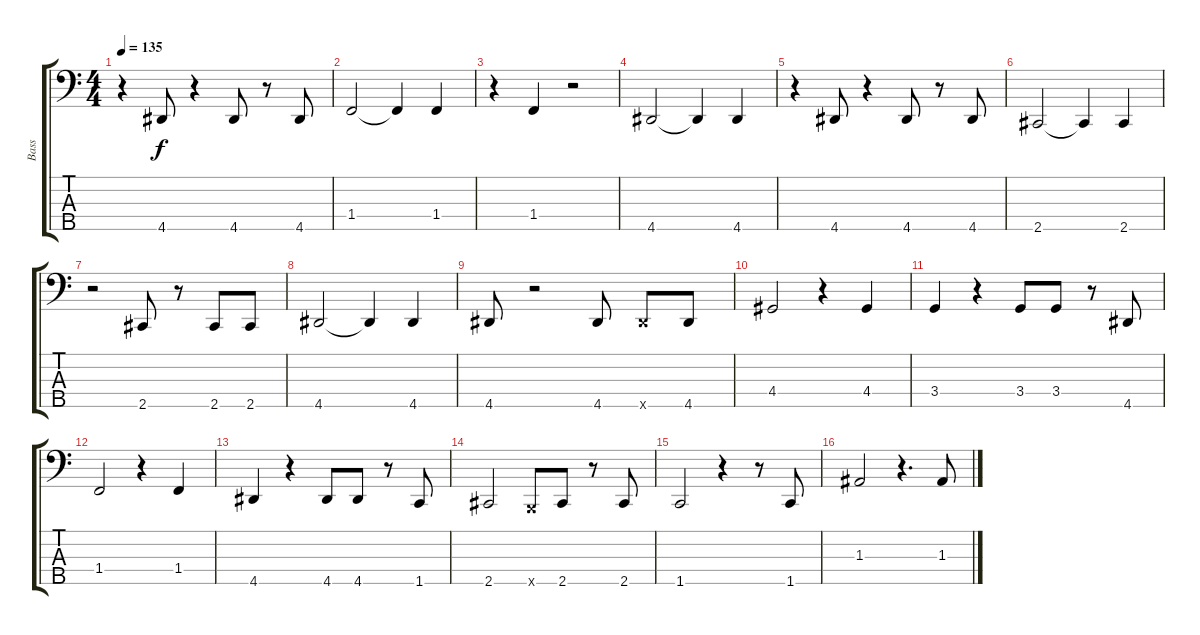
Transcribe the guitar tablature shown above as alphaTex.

\track ("Bass" "Bass") {instrument electricbassfinger}
\staff {score tabs}
\tuning (G2 D2 A1 E1 B0) {hide}
\ts (4 4)
\tempo 135
\clef f4
\ks c
r.4{dy f} 4.5.8 r.4 4.5.8 r.8 4.5.8 |
1.4.2 1.4{t}.4 1.4.4 |
r.4 1.4.4 r.2 |
4.5.2 4.5{t}.4 4.5.4 |
r.4 4.5.8 r.4 4.5.8 r.8 4.5.8 |
2.5.2 2.5{t}.4 2.5.4 |
r.2 2.5.8 r.8 2.5.8 2.5.8 |
4.5.2 4.5{t}.4 4.5.4 |
4.5.8 r.2 4.5.8 4.5{x}.8 4.5.8 |
4.4.2 r.4 4.4.4 |
3.4.4 r.4 3.4.8 3.4.8 r.8 4.5.8 |
1.4.2 r.4 1.4.4 |
4.5.4 r.4 4.5.8 4.5.8 r.8 1.5.8 |
2.5.2 0.5{x}.8 2.5.8 r.8 2.5.8 |
1.5.2 r.4 r.8 1.5.8 |
1.3.2 r.4{d} 1.3.8
